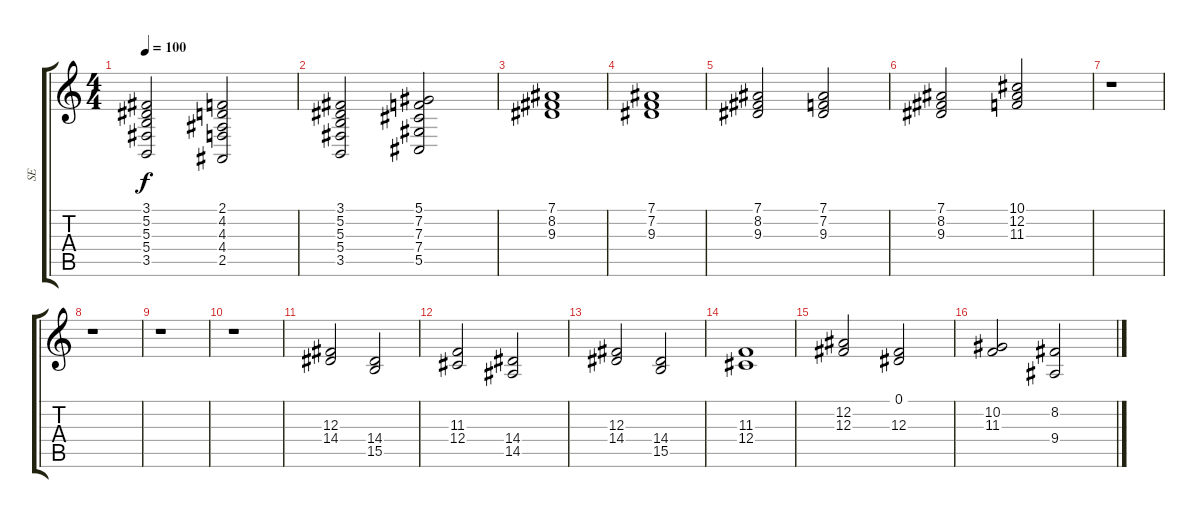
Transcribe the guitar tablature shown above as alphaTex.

\track ("SE" "SE") {instrument stringensemble1}
\staff {score tabs}
\tuning (Eb4 Bb3 Gb3 Db3 Ab2 Eb2) {hide}
\ts (4 4)
\tempo 100
\clef g2
\ks c
(3.1 5.2 5.3 5.4 3.5).2{dy f} (2.1 4.2 4.3 4.4 2.5).2 |
(3.1 5.2 5.3 5.4 3.5).2 (5.1 7.2 7.3 7.4 5.5).2 |
(7.1 8.2 9.3).1 |
(7.1 7.2 9.3).1 |
(7.1 8.2 9.3).2 (7.1 7.2 9.3).2 |
(7.1 8.2 9.3).2 (10.1 12.2 11.3).2 |
r.1 |
r.1 |
r.1 |
r.1 |
(12.3 14.4).2{volume 13 instrument stringensemble1} (14.4 15.5).2 |
(11.3 12.4).2 (14.4 14.5).2 |
(12.3 14.4).2 (14.4 15.5).2 |
(11.3 12.4).1 |
(12.2 12.3).2 (0.1 12.3).2 |
(10.2 11.3).2 (8.2 9.4).2
